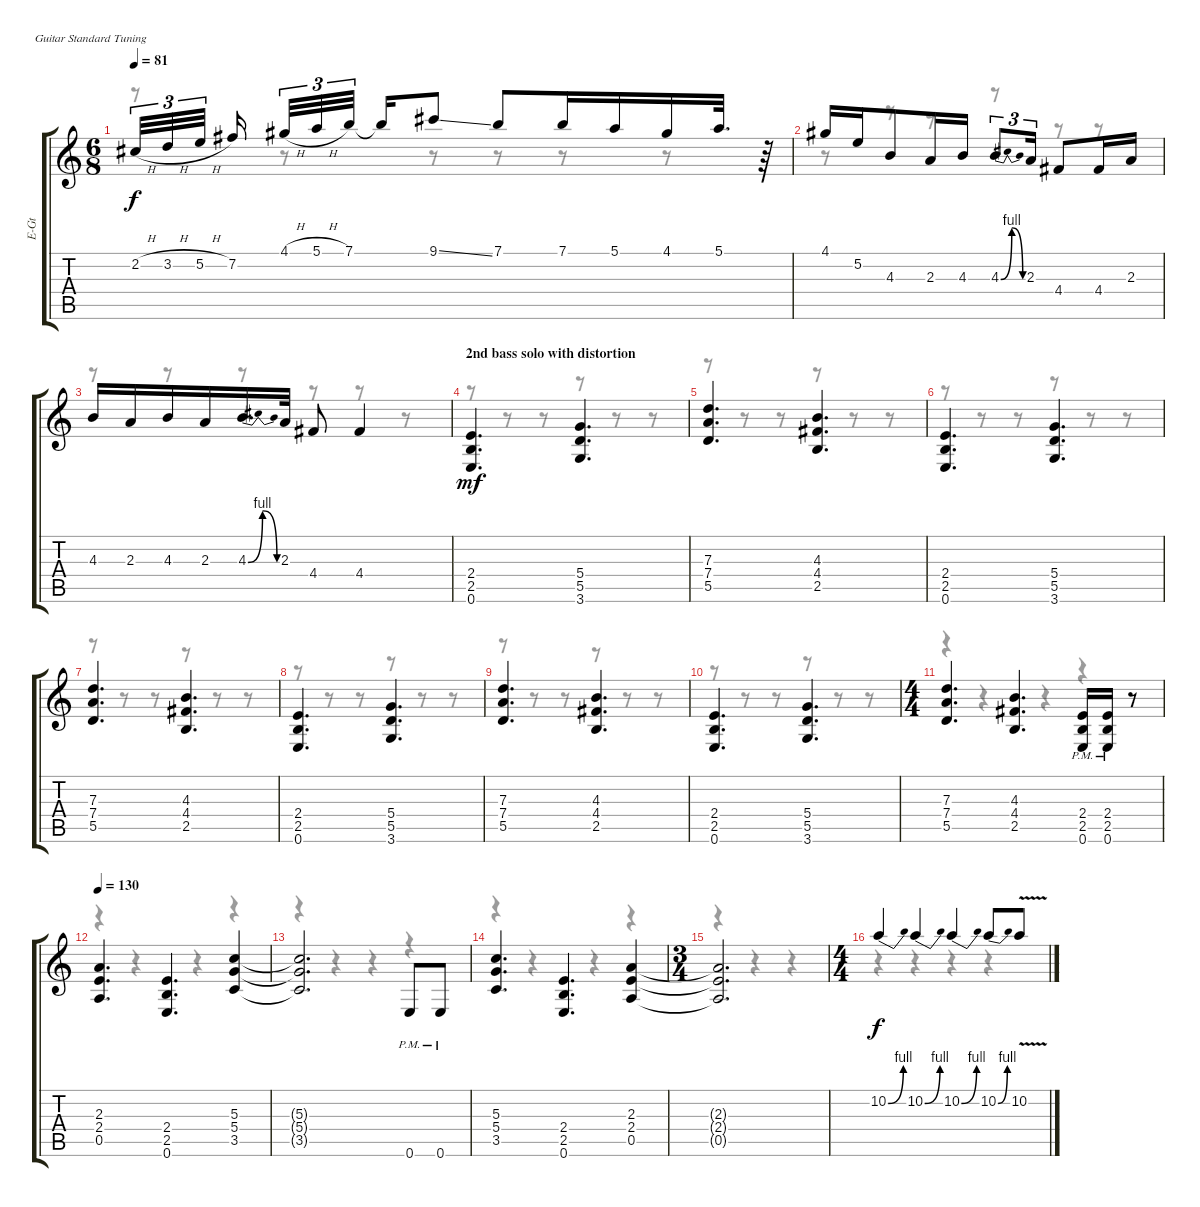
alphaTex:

\bracketExtendMode groupsimilarinstruments
\track ("Kirk Hammett (Lead)" "E-Gt") {instrument distortionguitar}
\staff {score tabs}
\tuning (E4 B3 G3 D3 A2 E2)
\voice
\ts (6 8)
\tempo 81
\clef g2
\ks c
2.2{h acc #}.32{tu (3 2) dy f} 3.2{h}.32{tu (3 2)} 5.2{h}.32{tu (3 2)} 7.2{acc #}.16 4.1{h acc #}.32{tu (3 2)} 5.1{h}.32{tu (3 2)} 7.1.32{tu (3 2)} 7.1{t}.16 9.1{ss acc #}.8 7.1.8 7.1.16 5.1.16 4.1{acc #}.16 5.1.32{d} r.64 |
4.1{acc #}.16 5.2.16 4.3.8 2.3.16 4.3.16 4.3{be (bendrelease 0 0 30 4 30 4 60 0)}.8{tu (3 2)} 2.3.16{tu (3 2)} 4.4{acc #}.8 4.4{acc #}.16 2.3.16 |
4.3.16 2.3.16 4.3.16 2.3.16 4.3{be (bendrelease 0 0 30 4 30 4 60 0)}.16{d} 2.3.32 4.4{acc #}.8 4.4{acc #}.4 |
\section ("" "2nd bass solo with distortion")
(2.4 2.5 0.6).4{d dy mf} (5.4 5.5 3.6).4{d} |
(7.3 7.4 5.5).4{d} (4.3 4.4{acc #} 2.5).4{d} |
(2.4 2.5 0.6).4{d} (5.4 5.5 3.6).4{d} |
(7.3 7.4 5.5).4{d} (4.3 4.4{acc #} 2.5).4{d} |
(2.4 2.5 0.6).4{d} (5.4 5.5 3.6).4{d} |
(7.3 7.4 5.5).4{d} (4.3 4.4{acc #} 2.5).4{d} |
(2.4 2.5 0.6).4{d} (5.4 5.5 3.6).4{d} |
\ts (4 4)
\beaming (8 2 2 2 2)
(7.3 7.4 5.5).4{d} (4.3 4.4{acc #} 2.5).4{d} (2.4{pm} 2.5{pm} 0.6{pm}).16 (2.4{pm} 2.5{pm} 0.6{pm}).16 r.8 |
\tempo 130
(2.3 2.4 0.5).4{d} (2.4 2.5 0.6).4{d} (5.3 5.4 3.5).4 |
(5.3{t} 5.4{t} 3.5{t}).2{d} 0.6{pm}.8 0.6{pm}.8 |
(5.3 5.4 3.5).4{d} (2.4 2.5 0.6).4{d} (2.3 2.4 0.5).4 |
\ts (3 4)
\beaming (8 3 1 1 1)
(2.3{t} 2.4{t} 0.5{t}).2{d} |
\ts (4 4)
\beaming (8 2 2 2 2)
10.2{be (bend 0 0 60 4)}.4{dy f} 10.2{be (bend 0 0 60 4)}.4 10.2{be (bend 0 0 60 4)}.4 10.2{be (bend 0 0 60 4)}.8 10.2{v}.8
\voice
\clef g2
\ottava regular
\simile none
\ks c
r.8{dy mf} r.8 r.8 r.8 r.8 r.8 |
r.8 r.8 r.8 r.8 r.8 r.8 |
r.8 r.8 r.8 r.8 r.8 r.8 |
r.8 r.8 r.8 r.8 r.8 r.8 |
r.8 r.8 r.8 r.8 r.8 r.8 |
r.8 r.8 r.8 r.8 r.8 r.8 |
r.8 r.8 r.8 r.8 r.8 r.8 |
r.8 r.8 r.8 r.8 r.8 r.8 |
r.8 r.8 r.8 r.8 r.8 r.8 |
r.8 r.8 r.8 r.8 r.8 r.8 |
r.4 r.4 r.4 r.4 |
r.4 r.4 r.4 r.4 |
r.4 r.4 r.4 r.4 |
r.4 r.4 r.4 r.4 |
r.4 r.4 r.4 |
r.4 r.4 r.4 r.4
